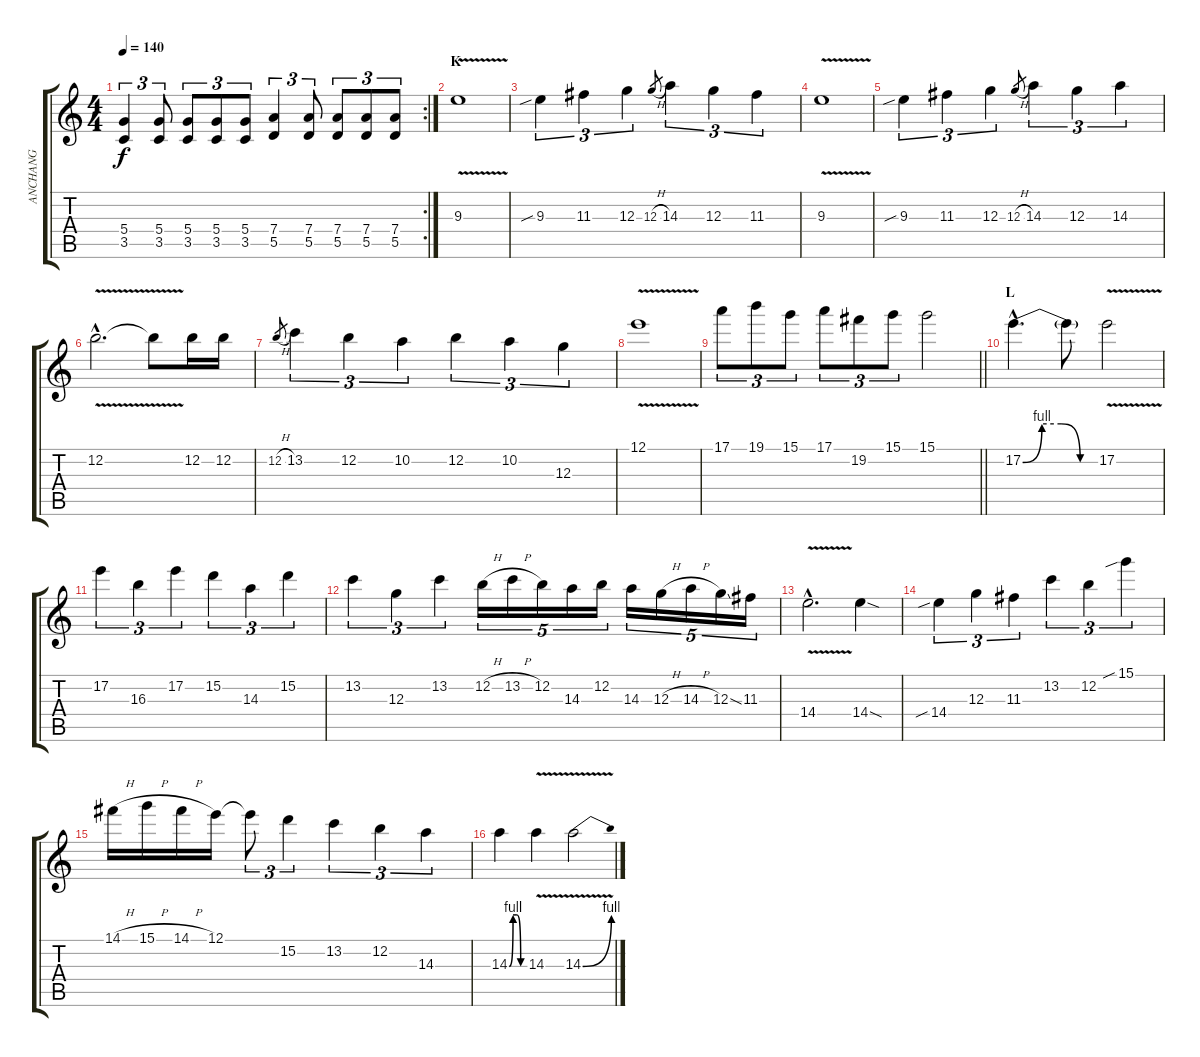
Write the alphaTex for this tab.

\track ("ANCHANG" "ANCHANG") {instrument distortionguitar}
\staff {score tabs}
\tuning (E4 B3 G3 D3 A2 E2) {hide}
\rc 2
\ts (4 4)
\tempo 140
\clef g2
\ks c
(5.4 3.5).4{tu (3 2) dy f} (5.4 3.5).8{tu (3 2)} (5.4 3.5).8{tu (3 2)} (5.4 3.5).8{tu (3 2)} (5.4 3.5).8{tu (3 2)} (7.4 5.5).4{tu (3 2)} (7.4 5.5).8{tu (3 2)} (7.4 5.5).8{tu (3 2)} (7.4 5.5).8{tu (3 2)} (7.4 5.5).8{tu (3 2)} |
\section ("" "K")
9.3{v}.1 |
9.3{sib}.4{tu (3 2)} 11.3.4{tu (3 2)} 12.3.4{tu (3 2)} 12.3{h}.8{gr} 14.3.4{tu (3 2)} 12.3.4{tu (3 2)} 11.3.4{tu (3 2)} |
9.3{v}.1 |
9.3{sib}.4{tu (3 2)} 11.3.4{tu (3 2)} 12.3.4{tu (3 2)} 12.3{h}.8{gr} 14.3.4{tu (3 2)} 12.3.4{tu (3 2)} 14.3.4{tu (3 2)} |
12.2{v hac}.2{d} 12.2{t}.8 12.2.16 12.2.16 |
12.2{h}.8{gr} 13.2.4{tu (3 2)} 12.2.4{tu (3 2)} 10.2.4{tu (3 2)} 12.2.4{tu (3 2)} 10.2.4{tu (3 2)} 12.3.4{tu (3 2)} |
12.1{v}.1 |
\barLineRight lightlight
17.1.8{tu (3 2)} 19.1.8{tu (3 2)} 15.1.8{tu (3 2)} 17.1.8{tu (3 2)} 19.2.8{tu (3 2)} 15.1.8{tu (3 2)} 15.1.2 |
\section ("" "L")
17.2{be (custom 0 0 15 4 30 4 45 0 60 0) hac}.4{d} 17.2{t}.8 17.2{v}.2 |
17.2.4{tu (3 2)} 16.3.4{tu (3 2)} 17.2.4{tu (3 2)} 15.2.4{tu (3 2)} 14.3.4{tu (3 2)} 15.2.4{tu (3 2)} |
13.2.4{tu (3 2)} 12.3.4{tu (3 2)} 13.2.4{tu (3 2)} 12.2{h}.16{tu (5 4)} 13.2{h}.16{tu (5 4)} 12.2.16{tu (5 4)} 14.3.16{tu (5 4)} 12.2.16{tu (5 4)} 14.3.16{tu (5 4)} 12.3{h}.16{tu (5 4)} 14.3{h}.16{tu (5 4)} 12.3{ss}.16{tu (5 4)} 11.3.16{tu (5 4)} |
14.4{v hac}.2{d} 14.4{sod}.4 |
14.4{sib}.4{tu (3 2)} 12.3.4{tu (3 2)} 11.3.4{tu (3 2)} 13.2.4{tu (3 2)} 12.2.4{tu (3 2)} 15.1{sib}.4{tu (3 2)} |
14.1{h}.16 15.1{h}.16 14.1{h}.16 12.1.16 12.1{t}.8{tu (3 2)} 15.2.4{tu (3 2)} 13.2.4{tu (3 2)} 12.2.4{tu (3 2)} 14.3.4{tu (3 2)} |
14.3{be (custom 0 0 15 4 30 4 45 0 60 0)}.4 14.3{v}.4 14.3{be (bend 0 0 60 4) v}.2
